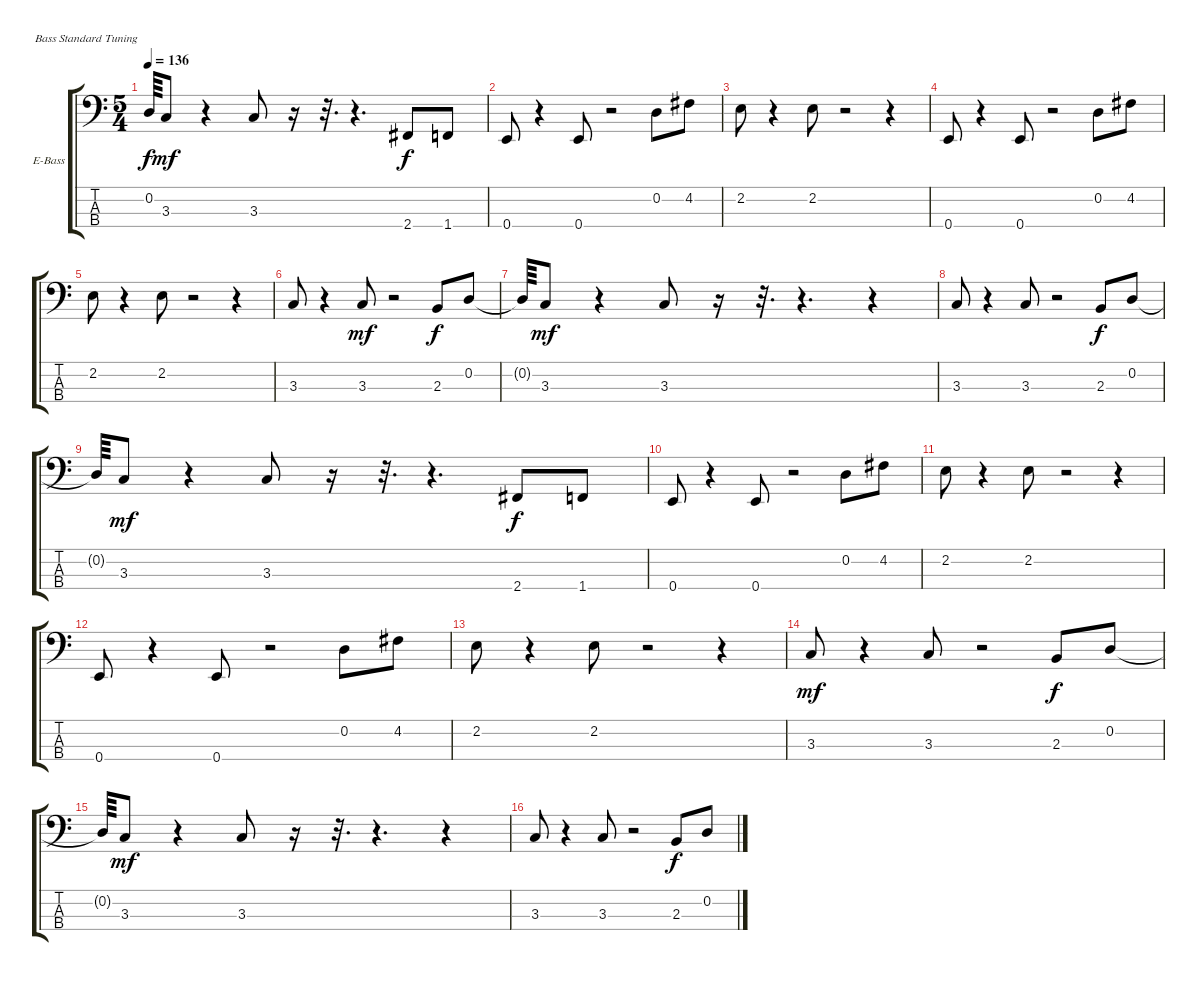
\bracketExtendMode groupsimilarinstruments
\firstSystemTrackNameOrientation horizontal
\otherSystemsTrackNameOrientation horizontal
\track ("Bass" "E-Bass") {instrument slapbass2}
\staff {score tabs}
\tuning (G2 D2 A1 E1)
\ts (5 4)
\tempo 136
\clef f4
\ks c
0.2{t}.64{dy f} 3.3.8{dy mf} r.4 3.3.8 r.16 r.32{d} r.4{d} 2.4.8{dy f} 1.4.8 |
0.4.8 r.4 0.4.8 r.2 0.2.8 4.2.8 |
2.2.8 r.4 2.2.8 r.2 r.4 |
0.4.8 r.4 0.4.8 r.2 0.2.8 4.2.8 |
2.2.8 r.4 2.2.8 r.2 r.4 |
3.3.8 r.4 3.3.8{dy mf} r.2 2.3.8{dy f} 0.2.8 |
0.2{t}.64 3.3.8{dy mf} r.4 3.3.8 r.16 r.32{d} r.4{d} r.4 |
3.3.8 r.4 3.3.8 r.2 2.3.8{dy f} 0.2.8 |
0.2{t}.64 3.3.8{dy mf} r.4 3.3.8 r.16 r.32{d} r.4{d} 2.4.8{dy f} 1.4.8 |
0.4.8 r.4 0.4.8 r.2 0.2.8 4.2.8 |
2.2.8 r.4 2.2.8 r.2 r.4 |
0.4.8 r.4 0.4.8 r.2 0.2.8 4.2.8 |
2.2.8 r.4 2.2.8 r.2 r.4 |
3.3.8{dy mf} r.4 3.3.8 r.2 2.3.8{dy f} 0.2.8 |
0.2{t}.64 3.3.8{dy mf} r.4 3.3.8 r.16 r.32{d} r.4{d} r.4 |
3.3.8 r.4 3.3.8 r.2 2.3.8{dy f} 0.2.8
